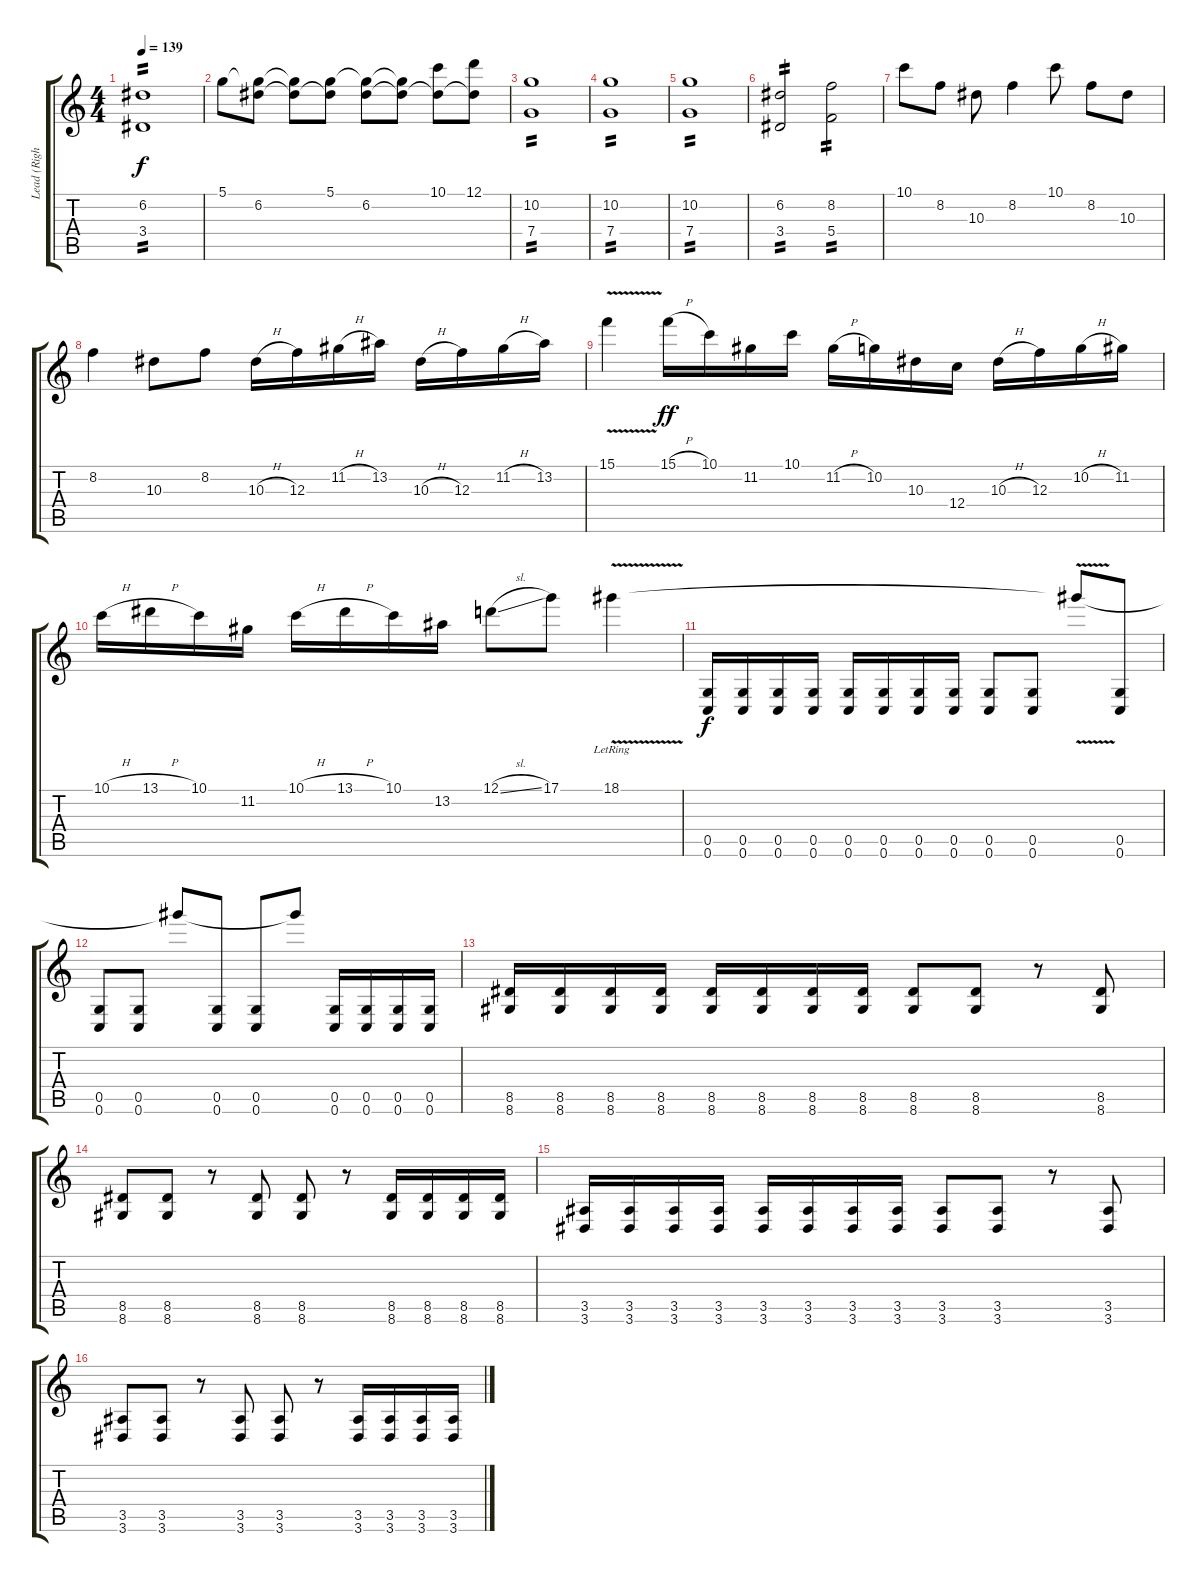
\track ("Lead (Right)" "Lead (Righ") {instrument distortionguitar}
\staff {score tabs}
\tuning (D4 A3 F3 C3 G2 C2) {hide}
\ts (4 4)
\tempo 139
\clef g2
\ks c
(6.2 3.4).1{tp 2 dy f} |
5.1.8 (5.1{t} 6.2).8 (5.1{t} 6.2{t}).8 (5.1 6.2{t}).8 (5.1{t} 6.2).8 (5.1{t} 6.2{t}).8 (10.1 6.2{t}).8 (12.1 6.2{t}).8 |
(10.2 7.4).1{tp 2} |
(10.2 7.4).1{tp 2} |
(10.2 7.4).1{tp 2} |
(6.2 3.4).2{tp 2} (8.2 5.4).2{tp 2} |
10.1.8 8.2.8 10.3.8 8.2.4 10.1.8 8.2.8 10.3.8 |
8.2.4 10.3.8 8.2.8 10.3{h}.16 12.3.16 11.2{h}.16 13.2.16 10.3{h}.16 12.3.16 11.2{h}.16 13.2.16 |
15.1{v}.4 15.1{h}.16{dy ff} 10.1.16 11.2.16 10.1.16 11.2{h}.16 10.2.16 10.3.16 12.4.16 10.3{h}.16 12.3.16 10.2{h}.16 11.2.16 |
10.1{h}.16 13.1{h}.16 10.1.16 11.2.16 10.1{h}.16 13.1{h}.16 10.1.16 13.2.16 12.1{sl}.8 17.1.8 18.1{v lr}.4 |
(0.5 0.6).16{dy f} (0.5 0.6).16 (0.5 0.6).16 (0.5 0.6).16 (0.5 0.6).16 (0.5 0.6).16 (0.5 0.6).16 (0.5 0.6).16 (0.5 0.6).8 (0.5 0.6).8 18.1{t}.8 (0.5 0.6).8 |
(0.5 0.6).8 (0.5 0.6).8 18.1{t}.8 (0.5 0.6).8 (0.5 0.6).8 18.1{t}.8 (0.5 0.6).16 (0.5 0.6).16 (0.5 0.6).16 (0.5 0.6).16 |
(8.5 8.6).16 (8.5 8.6).16 (8.5 8.6).16 (8.5 8.6).16 (8.5 8.6).16 (8.5 8.6).16 (8.5 8.6).16 (8.5 8.6).16 (8.5 8.6).8 (8.5 8.6).8 r.8 (8.5 8.6).8 |
(8.5 8.6).8 (8.5 8.6).8 r.8 (8.5 8.6).8 (8.5 8.6).8 r.8 (8.5 8.6).16 (8.5 8.6).16 (8.5 8.6).16 (8.5 8.6).16 |
(3.5 3.6).16 (3.5 3.6).16 (3.5 3.6).16 (3.5 3.6).16 (3.5 3.6).16 (3.5 3.6).16 (3.5 3.6).16 (3.5 3.6).16 (3.5 3.6).8 (3.5 3.6).8 r.8 (3.5 3.6).8 |
(3.5 3.6).8 (3.5 3.6).8 r.8 (3.5 3.6).8 (3.5 3.6).8 r.8 (3.5 3.6).16 (3.5 3.6).16 (3.5 3.6).16 (3.5 3.6).16
